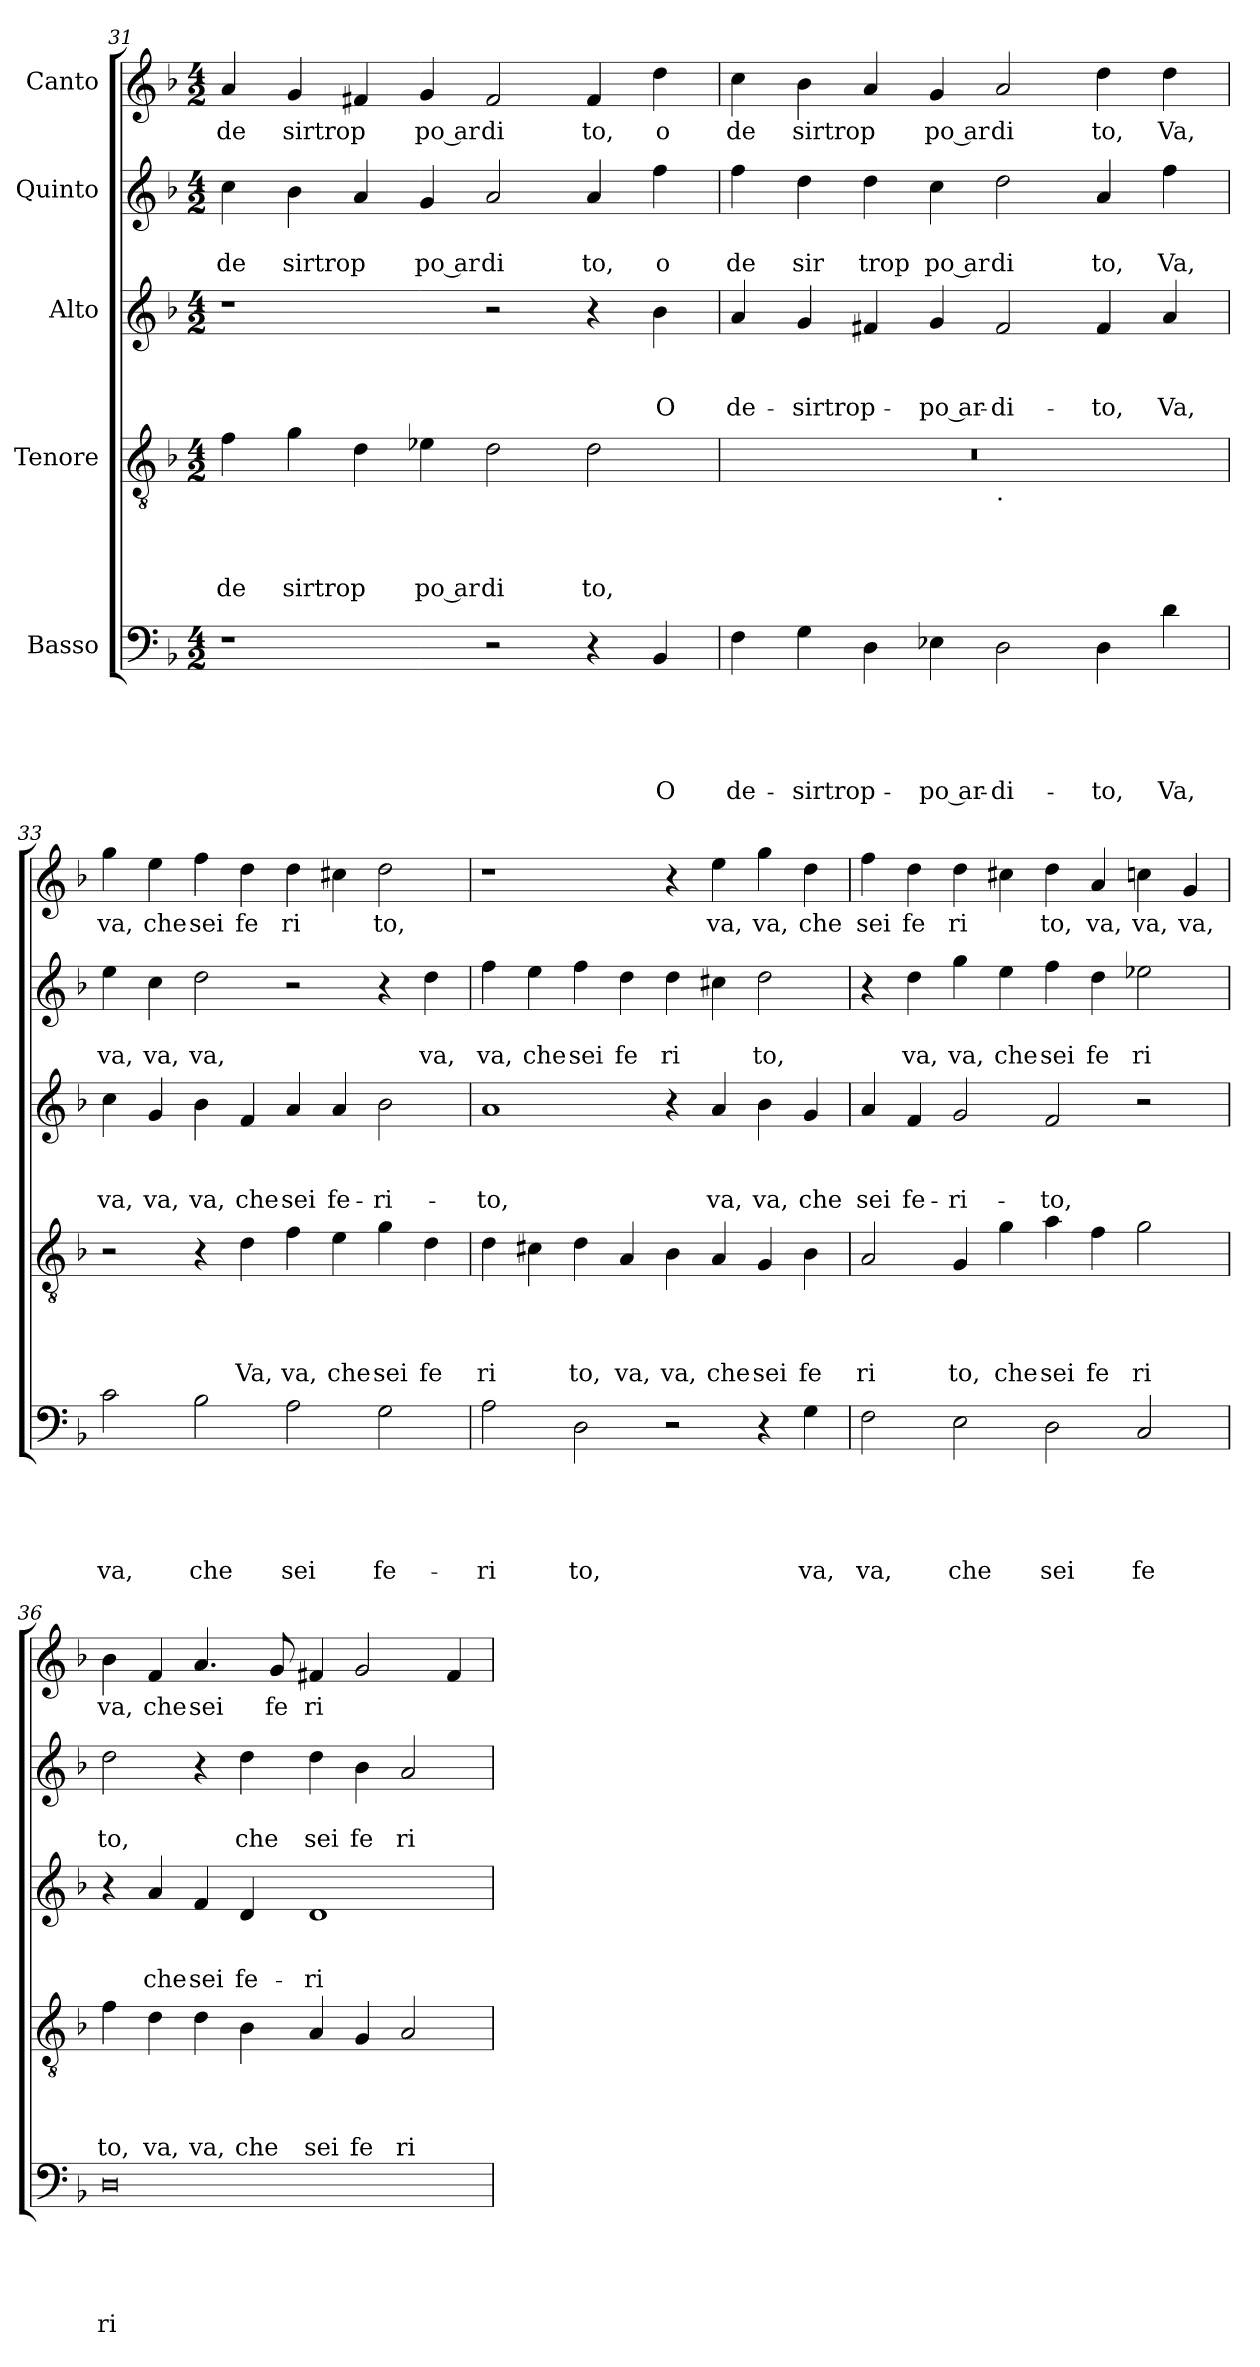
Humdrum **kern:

**kern	**text	**text	**text	**text	**text	**kern	**text	**text	**text	**text	**kern	**text	**text	**text	**kern	**text	**text	**kern	**text
*part5	*part5	*part5	*part5	*part5	*part5	*part4	*part4	*part4	*part4	*part4	*part3	*part3	*part3	*part3	*part2	*part2	*part2	*part1	*part1
*staff5	*staff5	*staff5	*staff5	*staff5	*staff5	*staff4	*staff4	*staff4	*staff4	*staff4	*staff3	*staff3	*staff3	*staff3	*staff2	*staff2	*staff2	*staff1	*staff1
*I"Basso	*	*	*	*	*	*I"Tenore	*	*	*	*	*I"Alto	*	*	*	*I"Quinto	*	*	*I"Canto	*
*clefF4	*	*	*	*	*	*clefGv2	*	*	*	*	*clefG2	*	*	*	*clefG2	*	*	*clefG2	*
*k[b-]	*	*	*	*	*	*k[b-]	*	*	*	*	*k[b-]	*	*	*	*k[b-]	*	*	*k[b-]	*
*F:	*	*	*	*	*	*F:	*	*	*	*	*F:	*	*	*	*F:	*	*	*F:	*
*M4/2	*	*	*	*	*	*M4/2	*	*	*	*	*M4/2	*	*	*	*M4/2	*	*	*M4/2	*
=31	=31	=31	=31	=31	=31	=31	=31	=31	=31	=31	=31	=31	=31	=31	=31	=31	=31	=31	=31
!	!	!	!	!	!	!	!	!	!	!LO:LY:b	!	!	!	!	!	!	!LO:LY:b	!	!LO:LY:b
1r	.	.	.	.	.	4f\	.	.	.	de	1r	.	.	.	4cc\	.	de	4a/	de
!	!	!	!	!	!	!	!	!	!	!LO:LY:b	!	!	!	!	!	!	!LO:LY:b	!	!LO:LY:b
.	.	.	.	.	.	4g\	.	.	.	sirtrop	.	.	.	.	4b-\	.	sirtrop	4g/	sirtrop
.	.	.	.	.	.	4d\	.	.	.	.	.	.	.	.	4a/	.	.	4f#X/	.
!	!	!	!	!	!	!	!	!	!	!LO:LY:b:rj	!	!	!	!	!	!	!LO:LY:b:rj	!	!LO:LY:b:rj
.	.	.	.	.	.	4e-X\	.	.	.	po ar	.	.	.	.	4g/	.	po ar	4g/	po ar
!	!	!	!	!	!	!	!	!	!	!LO:LY:b	!	!	!	!	!	!	!LO:LY:b	!	!LO:LY:b
2r	.	.	.	.	.	2d\	.	.	.	di	2r	.	.	.	2a/	.	di	2f#/	di
!	!	!	!	!	!	!	!	!	!	!LO:LY:b	!	!	!	!	!	!	!LO:LY:b	!	!LO:LY:b
4r	.	.	.	.	.	2d\	.	.	.	to,	4r	.	.	.	4a/	.	to,	4f#/	to,
!	!	!	!	!	!LO:LY:b	!	!	!	!	!	!	!	!	!LO:LY:b	!	!	!LO:LY:b	!	!LO:LY:b
4BB-/	.	.	.	.	O	.	.	.	.	.	4b-\	.	.	O	4ff\	.	o	4dd\	o
=32	=32	=32	=32	=32	=32	=32	=32	=32	=32	=32	=32	=32	=32	=32	=32	=32	=32	=32	=32
!	!	!	!	!	!LO:LY:b	!	!	!	!	!	!	!	!	!LO:LY:b	!	!	!LO:LY:b	!	!LO:LY:b
*	*	*	*	*	*	*^	*	*	*	*	*	*	*	*	*	*	*	*	*
4F\	.	.	.	.	de-	0r	1ryy	.	.	.	.	4a/	.	.	de-	4ff\	.	de	4cc\	de
!	!	!	!	!	!LO:LY:b	!	!	!	!	!	!	!	!	!	!LO:LY:b	!	!	!LO:LY:b	!	!LO:LY:b
4G\	.	.	.	.	-sirtrop-	.	.	.	.	.	.	4g/	.	.	-sirtrop-	4dd\	.	sir	4b-\	sirtrop
!	!	!	!	!	!	!	!	!	!	!	!	!	!	!	!	!	!	!LO:LY:b	!	!
4D\	.	.	.	.	.	.	.	.	.	.	.	4f#X/	.	.	.	4dd\	.	trop	4a/	.
!	!	!	!	!	!LO:LY:b:rj	!	!	!	!	!	!	!	!	!	!LO:LY:b:rj	!	!	!LO:LY:b:rj	!	!LO:LY:b:rj
4E-X\	.	.	.	.	-po ar-	.	.	.	.	.	.	4g/	.	.	-po ar-	4cc\	.	po ar	4g/	po ar
!	!	!	!	!	!	!	!LO:TX:b:t=.	!	!	!	!	!	!	!	!	!	!	!	!	!
!	!	!	!	!	!LO:LY:b	!	!	!	!	!	!	!	!	!	!LO:LY:b	!	!	!LO:LY:b	!	!LO:LY:b
2D\	.	.	.	.	-di-	.	1ryy	.	.	.	.	2f#/	.	.	-di-	2dd\	.	di	2a/	di
!	!	!	!	!	!LO:LY:b	!	!	!	!	!	!	!	!	!	!LO:LY:b	!	!	!LO:LY:b	!	!LO:LY:b
4D\	.	.	.	.	-to,	.	.	.	.	.	.	4f#/	.	.	-to,	4a/	.	to,	4dd\	to,
!	!	!	!	!	!LO:LY:b	!	!	!	!	!	!	!	!	!	!LO:LY:b	!	!	!LO:LY:b	!	!LO:LY:b
4d\	.	.	.	.	Va,	.	.	.	.	.	.	4a/	.	.	Va,	4ff\	.	Va,	4dd\	Va,
=33	=33	=33	=33	=33	=33	=33	=33	=33	=33	=33	=33	=33	=33	=33	=33	=33	=33	=33	=33	=33
!	!	!	!	!	!LO:LY:b	!	!	!	!	!	!	!	!	!	!LO:LY:b	!	!	!LO:LY:b	!	!LO:LY:b
*	*	*	*	*	*	*v	*v	*	*	*	*	*	*	*	*	*	*	*	*	*
2c\	.	.	.	.	va,	2r	.	.	.	.	4cc\	.	.	va,	4ee\	.	va,	4gg\	va,
!	!	!	!	!	!	!	!	!	!	!	!	!	!	!LO:LY:b	!	!	!LO:LY:b	!	!LO:LY:b
.	.	.	.	.	.	.	.	.	.	.	4g/	.	.	va,	4cc\	.	va,	4ee\	che
!	!	!	!	!	!LO:LY:b	!	!	!	!	!	!	!	!	!LO:LY:b	!	!	!LO:LY:b	!	!LO:LY:b
2B-\	.	.	.	.	che	4r	.	.	.	.	4b-\	.	.	va,	2dd\	.	va,	4ff\	sei
!	!	!	!	!	!	!	!	!	!	!LO:LY:b	!	!	!	!LO:LY:b	!	!	!	!	!LO:LY:b
.	.	.	.	.	.	4d\	.	.	.	Va,	4f/	.	.	che	.	.	.	4dd\	fe
!	!	!	!	!	!LO:LY:b	!	!	!	!	!LO:LY:b	!	!	!	!LO:LY:b	!	!	!	!	!LO:LY:b
2A\	.	.	.	.	sei	4f\	.	.	.	va,	4a/	.	.	sei	2r	.	.	4dd\	ri
!	!	!	!	!	!	!	!	!	!	!LO:LY:b	!	!	!	!LO:LY:b	!	!	!	!	!
.	.	.	.	.	.	4e\	.	.	.	che	4a/	.	.	fe-	.	.	.	4cc#X\	.
!	!	!	!	!	!LO:LY:b	!	!	!	!	!LO:LY:b	!	!	!	!LO:LY:b	!	!	!	!	!LO:LY:b
2G\	.	.	.	.	fe-	4g\	.	.	.	sei	2b-\	.	.	-ri-	4r	.	.	2dd\	to,
!	!	!	!	!	!	!	!	!	!	!LO:LY:b	!	!	!	!	!	!	!LO:LY:b	!	!
.	.	.	.	.	.	4d\	.	.	.	fe	.	.	.	.	4dd\	.	va,	.	.
!!LO:LB:g=z
=34	=34	=34	=34	=34	=34	=34	=34	=34	=34	=34	=34	=34	=34	=34	=34	=34	=34	=34	=34
!	!	!	!	!	!LO:LY:b	!	!	!	!	!LO:LY:b	!	!	!	!LO:LY:b	!	!	!LO:LY:b	!	!
2A\	.	.	.	.	-ri	4d\	.	.	.	ri	1a	.	.	-to,	4ff\	.	va,	1r	.
!	!	!	!	!	!	!	!	!	!	!	!	!	!	!	!	!	!LO:LY:b	!	!
.	.	.	.	.	.	4c#X\	.	.	.	.	.	.	.	.	4ee\	.	che	.	.
!	!	!	!	!	!LO:LY:b	!	!	!	!	!LO:LY:b	!	!	!	!	!	!	!LO:LY:b	!	!
2D\	.	.	.	.	to,	4d\	.	.	.	to,	.	.	.	.	4ff\	.	sei	.	.
!	!	!	!	!	!	!	!	!	!	!LO:LY:b	!	!	!	!	!	!	!LO:LY:b	!	!
.	.	.	.	.	.	4A/	.	.	.	va,	.	.	.	.	4dd\	.	fe	.	.
!	!	!	!	!	!	!	!	!	!	!LO:LY:b	!	!	!	!	!	!	!LO:LY:b	!	!
2r	.	.	.	.	.	4B-\	.	.	.	va,	4r	.	.	.	4dd\	.	ri	4r	.
!	!	!	!	!	!	!	!	!	!	!LO:LY:b	!	!	!	!LO:LY:b	!	!	!	!	!LO:LY:b
.	.	.	.	.	.	4A/	.	.	.	che	4a/	.	.	va,	4cc#X\	.	.	4ee\	va,
!	!	!	!	!	!	!	!	!	!	!LO:LY:b	!	!	!	!LO:LY:b	!	!	!LO:LY:b	!	!LO:LY:b
4r	.	.	.	.	.	4G/	.	.	.	sei	4b-\	.	.	va,	2dd\	.	to,	4gg\	va,
!	!	!	!	!	!LO:LY:b	!	!	!	!	!LO:LY:b	!	!	!	!LO:LY:b	!	!	!	!	!LO:LY:b
4G\	.	.	.	.	va,	4B-\	.	.	.	fe	4g/	.	.	che	.	.	.	4dd\	che
=35	=35	=35	=35	=35	=35	=35	=35	=35	=35	=35	=35	=35	=35	=35	=35	=35	=35	=35	=35
!	!	!	!	!	!LO:LY:b	!	!	!	!	!LO:LY:b	!	!	!	!LO:LY:b	!	!	!	!	!LO:LY:b
2F\	.	.	.	.	va,	2A/	.	.	.	ri	4a/	.	.	sei	4r	.	.	4ff\	sei
!	!	!	!	!	!	!	!	!	!	!	!	!	!	!LO:LY:b	!	!	!LO:LY:b	!	!LO:LY:b
.	.	.	.	.	.	.	.	.	.	.	4f/	.	.	fe-	4dd\	.	va,	4dd\	fe
!	!	!	!	!	!LO:LY:b	!	!	!	!	!LO:LY:b	!	!	!	!LO:LY:b	!	!	!LO:LY:b	!	!LO:LY:b
2E\	.	.	.	.	che	4G/	.	.	.	to,	2g/	.	.	-ri-	4gg\	.	va,	4dd\	ri
!	!	!	!	!	!	!	!	!	!	!LO:LY:b	!	!	!	!	!	!	!LO:LY:b	!	!
.	.	.	.	.	.	4g\	.	.	.	che	.	.	.	.	4ee\	.	che	4cc#X\	.
!	!	!	!	!	!LO:LY:b	!	!	!	!	!LO:LY:b	!	!	!	!LO:LY:b	!	!	!LO:LY:b	!	!LO:LY:b
2D\	.	.	.	.	sei	4a\	.	.	.	sei	2f/	.	.	-to,	4ff\	.	sei	4dd\	to,
!	!	!	!	!	!	!	!	!	!	!LO:LY:b	!	!	!	!	!	!	!LO:LY:b	!	!LO:LY:b
.	.	.	.	.	.	4f\	.	.	.	fe	.	.	.	.	4dd\	.	fe	4a/	va,
!	!	!	!	!	!LO:LY:b	!	!	!	!	!LO:LY:b	!	!	!	!	!	!	!LO:LY:b	!	!LO:LY:b
2C/	.	.	.	.	fe	2g\	.	.	.	ri	2r	.	.	.	2ee-X\	.	ri	4ccn\	va,
!	!	!	!	!	!	!	!	!	!	!	!	!	!	!	!	!	!	!	!LO:LY:b
.	.	.	.	.	.	.	.	.	.	.	.	.	.	.	.	.	.	4g/	va,
=36	=36	=36	=36	=36	=36	=36	=36	=36	=36	=36	=36	=36	=36	=36	=36	=36	=36	=36	=36
!	!	!	!	!	!LO:LY:b	!	!	!	!	!LO:LY:b	!	!	!	!	!	!	!LO:LY:b	!	!LO:LY:b
0D	.	.	.	.	ri	4f\	.	.	.	to,	4r	.	.	.	2dd\	.	to,	4b-\	va,
!	!	!	!	!	!	!	!	!	!	!LO:LY:b	!	!	!	!LO:LY:b	!	!	!	!	!LO:LY:b
.	.	.	.	.	.	4d\	.	.	.	va,	4a/	.	.	che	.	.	.	4f/	che
!	!	!	!	!	!	!	!	!	!	!LO:LY:b	!	!	!	!LO:LY:b	!	!	!	!	!LO:LY:b
.	.	.	.	.	.	4d\	.	.	.	va,	4f/	.	.	sei	4r	.	.	4.a/	sei
!	!	!	!	!	!	!	!	!	!	!LO:LY:b	!	!	!	!LO:LY:b	!	!	!LO:LY:b	!	!
.	.	.	.	.	.	4B-\	.	.	.	che	4d/	.	.	fe-	4dd\	.	che	.	.
!	!	!	!	!	!	!	!	!	!	!	!	!	!	!	!	!	!	!	!LO:LY:b
.	.	.	.	.	.	.	.	.	.	.	.	.	.	.	.	.	.	8g/	fe
!	!	!	!	!	!	!	!	!	!	!LO:LY:b	!	!	!	!LO:LY:b	!	!	!LO:LY:b	!	!LO:LY:b
.	.	.	.	.	.	4A/	.	.	.	sei	1d	.	.	-ri-	4dd\	.	sei	4f#X/	ri
!	!	!	!	!	!	!	!	!	!	!LO:LY:b	!	!	!	!	!	!	!LO:LY:b	!	!
.	.	.	.	.	.	4G/	.	.	.	fe	.	.	.	.	4b-\	.	fe	2g/	.
!	!	!	!	!	!	!	!	!	!	!LO:LY:b	!	!	!	!	!	!	!LO:LY:b	!	!
.	.	.	.	.	.	2A/	.	.	.	ri	.	.	.	.	2a/	.	ri	.	.
.	.	.	.	.	.	.	.	.	.	.	.	.	.	.	.	.	.	4f#/	.
=	=	=	=	=	=	=	=	=	=	=	=	=	=	=	=	=	=	=	=
*-	*-	*-	*-	*-	*-	*-	*-	*-	*-	*-	*-	*-	*-	*-	*-	*-	*-	*-	*-
